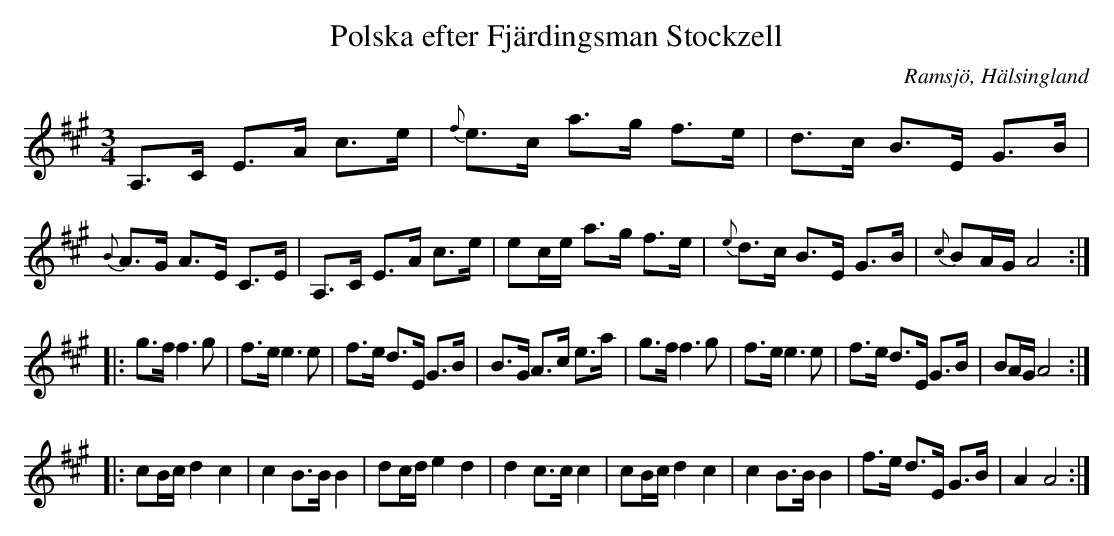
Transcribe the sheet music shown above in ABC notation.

X:1
T:Polska efter Fjärdingsman Stockzell
O: Ramsjö, Hälsingland
M:3/4
L:1/8
K:A
A,>C E>A c>e|{f}e>c a>g f>e| d>c B>E G>B |{B}A>G A>E C>E|A,>C E>A c>e|ec/e/ a>g f>e| {e}d>c B>E G>B |{c}BA/G/ A4:|
|:g>f f2>g2|f>e e2>e2|f>e d>E G>B|B>G A>c e>a|g>f f2>g2|f>e e2>e2|f>e d>E G>B|BA/G/ A4 :|
|:cB/c/ d2 c2|c2 B>B B2|dc/d/ e2 d2|d2 c>c c2|cB/c/ d2 c2|c2 B>B B2|f>e d>E G>B|A2 A4:|
